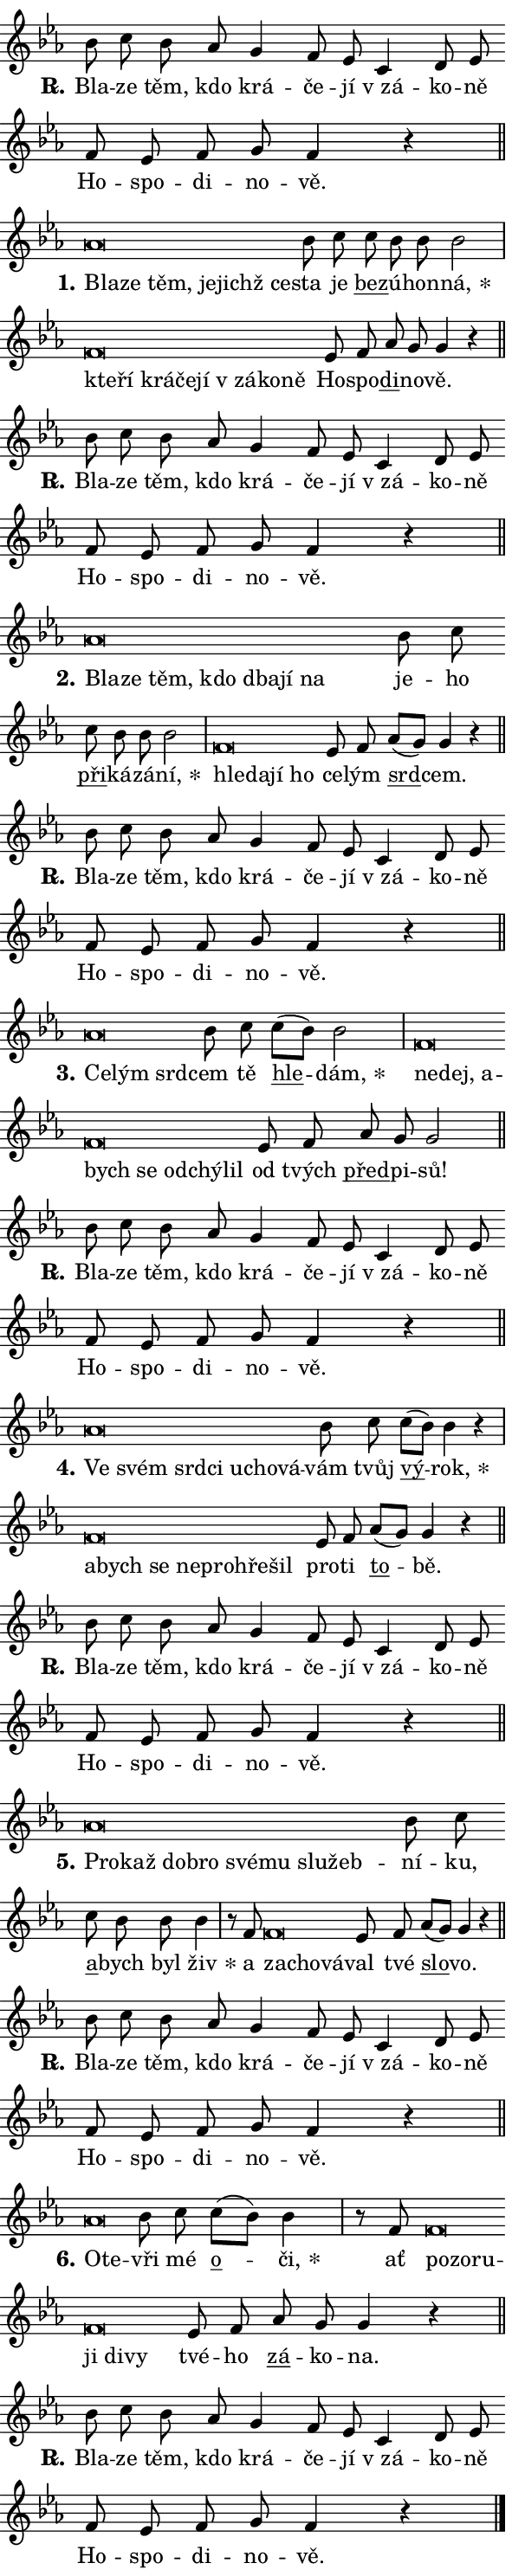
\version "2.24.0"
\header { tagline = "" }
\paper {
  indent = 0\cm
  top-margin = 0\cm
  right-margin = 0.13\cm % to fit lyric hyphens
  bottom-margin = 0\cm
  left-margin = 0\cm
  paper-width = 10\cm
  page-breaking = #ly:one-page-breaking
  system-system-spacing.basic-distance = #11
  score-system-spacing.basic-distance = #11
  ragged-last = ##f
}


%% Author: Thomas Morley
%% https://lists.gnu.org/archive/html/lilypond-user/2020-05/msg00002.html
#(define (line-position grob)
"Returns position of @var[grob} in current system:
   @code{'start}, if at first time-step
   @code{'end}, if at last time-step
   @code{'middle} otherwise
"
  (let* ((col (ly:item-get-column grob))
         (ln (ly:grob-object col 'left-neighbor))
         (rn (ly:grob-object col 'right-neighbor))
         (col-to-check-left (if (ly:grob? ln) ln col))
         (col-to-check-right (if (ly:grob? rn) rn col))
         (break-dir-left
           (and
             (ly:grob-property col-to-check-left 'non-musical #f)
             (ly:item-break-dir col-to-check-left)))
         (break-dir-right
           (and
             (ly:grob-property col-to-check-right 'non-musical #f)
             (ly:item-break-dir col-to-check-right))))
        (cond ((eqv? 1 break-dir-left) 'start)
              ((eqv? -1 break-dir-right) 'end)
              (else 'middle))))

#(define (tranparent-at-line-position vctor)
  (lambda (grob)
  "Relying on @code{line-position} select the relevant enry from @var{vctor}.
Used to determine transparency,"
    (case (line-position grob)
      ((end) (not (vector-ref vctor 0)))
      ((middle) (not (vector-ref vctor 1)))
      ((start) (not (vector-ref vctor 2))))))

noteHeadBreakVisibility =
#(define-music-function (break-visibility)(vector?)
"Makes @code{NoteHead}s transparent relying on @var{break-visibility}"
#{
  \override NoteHead.transparent =
    #(tranparent-at-line-position break-visibility)
#})

#(define delete-ledgers-for-transparent-note-heads
  (lambda (grob)
    "Reads whether a @code{NoteHead} is transparent.
If so this @code{NoteHead} is removed from @code{'note-heads} from
@var{grob}, which is supposed to be @code{LedgerLineSpanner}.
As a result ledgers are not printed for this @code{NoteHead}"
    (let* ((nhds-array (ly:grob-object grob 'note-heads))
           (nhds-list
             (if (ly:grob-array? nhds-array)
                 (ly:grob-array->list nhds-array)
                 '()))
           ;; Relies on the transparent-property being done before
           ;; Staff.LedgerLineSpanner.after-line-breaking is executed.
           ;; This is fragile ...
           (to-keep
             (remove
               (lambda (nhd)
                 (ly:grob-property nhd 'transparent #f))
               nhds-list)))
      ;; TODO find a better method to iterate over grob-arrays, similiar
      ;; to filter/remove etc for lists
      ;; For now rebuilt from scratch
      (set! (ly:grob-object grob 'note-heads)  '())
      (for-each
        (lambda (nhd)
          (ly:pointer-group-interface::add-grob grob 'note-heads nhd))
        to-keep))))

squashNotes = {
  \override NoteHead.X-extent = #'(-0.2 . 0.2)
  \override NoteHead.Y-extent = #'(-0.75 . 0)
  \override NoteHead.stencil =
    #(lambda (grob)
       (let ((pos (ly:grob-property grob 'staff-position)))
         (begin
           (if (< pos -7) (display "ERROR: Lower brevis then expected\n") (display ""))
           (if (<= pos -6) ly:text-interface::print ly:note-head::print))))
}
unSquashNotes = {
  \revert NoteHead.X-extent
  \revert NoteHead.Y-extent
  \revert NoteHead.stencil
}

hideNotes = \noteHeadBreakVisibility #begin-of-line-visible
unHideNotes = \noteHeadBreakVisibility #all-visible

% work-around for resetting accidentals
% https://lilypond.org/doc/v2.23/Documentation/notation/displaying-rhythms#unmetered-music
cadenzaMeasure = {
  \cadenzaOff
  \partial 1024 s1024
  \cadenzaOn
}

#(define-markup-command (accent layout props text) (markup?)
  "Underline accented syllable"
  (interpret-markup layout props
    #{\markup \override #'(offset . 4.3) \underline { #text }#}))

responsum = \markup \concat {
  "R" \hspace #-1.05 \path #0.1 #'((moveto 0 0.07) (lineto 0.9 0.8)) \hspace #0.05 "."
}

spaceSize = #0.6828661417322834 % exact space size for TeX Gyre Schola

\layout {
  \context {
    \Staff
    \remove "Time_signature_engraver"
    \override LedgerLineSpanner.after-line-breaking = #delete-ledgers-for-transparent-note-heads
  }
  \context {
    \Lyrics {
      \override LyricSpace.minimum-distance = \spaceSize
      \override LyricText.font-name = #"TeX Gyre Schola"
      \override LyricText.font-size = 1
      \override StanzaNumber.font-name = #"TeX Gyre Schola Bold"
      \override StanzaNumber.font-size = 1
    }
  }
  \context {
    \Score 
    \override NoteHead.text =
      #(lambda (grob) 
        (let ((pos (ly:grob-property grob 'staff-position)))
          #{\markup {
            \combine
              \halign #-0.55 \raise #(if (= pos -6) 0 0.5) \override #'(thickness . 2) \draw-line #'(3.2 . 0)
              \musicglyph "noteheads.sM1"
          }#}))
  }
}

% magnetic-lyrics.ily
%
%   written by
%     Jean Abou Samra <jean@abou-samra.fr>
%     Werner Lemberg <wl@gnu.org>
%
%   adapted by
%     Jiri Hon <jiri.hon@gmail.com>
%
% Version 2022-Apr-15

% https://www.mail-archive.com/lilypond-user@gnu.org/msg149350.html

#(define (Left_hyphen_pointer_engraver context)
   "Collect syllable-hyphen-syllable occurrences in lyrics and store
them in properties.  This engraver only looks to the left.  For
example, if the lyrics input is @code{foo -- bar}, it does the
following.

@itemize @bullet
@item
Set the @code{text} property of the @code{LyricHyphen} grob between
@q{foo} and @q{bar} to @code{foo}.

@item
Set the @code{left-hyphen} property of the @code{LyricText} grob with
text @q{foo} to the @code{LyricHyphen} grob between @q{foo} and
@q{bar}.
@end itemize

Use this auxiliary engraver in combination with the
@code{lyric-@/text::@/apply-@/magnetic-@/offset!} hook."
   (let ((hyphen #f)
         (text #f))
     (make-engraver
      (acknowledgers
       ((lyric-syllable-interface engraver grob source-engraver)
        (set! text grob)))
      (end-acknowledgers
       ((lyric-hyphen-interface engraver grob source-engraver)
        ;(when (not (grob::has-interface grob 'lyric-space-interface))
          (set! hyphen grob)));)
      ((stop-translation-timestep engraver)
       (when (and text hyphen)
         (ly:grob-set-object! text 'left-hyphen hyphen))
       (set! text #f)
       (set! hyphen #f)))))

#(define (lyric-text::apply-magnetic-offset! grob)
   "If the space between two syllables is less than the value in
property @code{LyricText@/.details@/.squash-threshold}, move the right
syllable to the left so that it gets concatenated with the left
syllable.

Use this function as a hook for
@code{LyricText@/.after-@/line-@/breaking} if the
@code{Left_@/hyphen_@/pointer_@/engraver} is active."
   (let ((hyphen (ly:grob-object grob 'left-hyphen #f)))
     (when hyphen
       (let ((left-text (ly:spanner-bound hyphen LEFT)))
         (when (grob::has-interface left-text 'lyric-syllable-interface)
           (let* ((common (ly:grob-common-refpoint grob left-text X))
                  (this-x-ext (ly:grob-extent grob common X))
                  (left-x-ext
                   (begin
                     ;; Trigger magnetism for left-text.
                     (ly:grob-property left-text 'after-line-breaking)
                     (ly:grob-extent left-text common X)))
                  ;; `delta` is the gap width between two syllables.
                  (delta (- (interval-start this-x-ext)
                            (interval-end left-x-ext)))
                  (details (ly:grob-property grob 'details))
                  (threshold (assoc-get 'squash-threshold details 0.2)))
             (when (< delta threshold)
               (let* (;; We have to manipulate the input text so that
                      ;; ligatures crossing syllable boundaries are not
                      ;; disabled.  For languages based on the Latin
                      ;; script this is essentially a beautification.
                      ;; However, for non-Western scripts it can be a
                      ;; necessity.
                      (lt (ly:grob-property left-text 'text))
                      (rt (ly:grob-property grob 'text))
                      (is-space (grob::has-interface hyphen 'lyric-space-interface))
                      (space (if is-space " " ""))
                      (extra-delta (if is-space spaceSize 0))
                      ;; Append new syllable.
                      (ltrt-space (if (and (string? lt) (string? rt))
                                (string-append lt space rt)
                                (make-concat-markup (list lt space rt))))
                      ;; Right-align `ltrt` to the right side.
                      (ltrt-space-markup (grob-interpret-markup
                               grob
                               (make-translate-markup
                                (cons (interval-length this-x-ext) 0)
                                (make-right-align-markup ltrt-space)))))
                 (begin
                   ;; Don't print `left-text`.
                   (ly:grob-set-property! left-text 'stencil #f)
                   ;; Set text and stencil (which holds all collected
                   ;; syllables so far) and shift it to the left.
                   (ly:grob-set-property! grob 'text ltrt-space)
                   (ly:grob-set-property! grob 'stencil ltrt-space-markup)
                   (ly:grob-translate-axis! grob (- (- delta extra-delta)) X))))))))))


#(define (lyric-hyphen::displace-bounds-first grob)
   ;; Make very sure this callback isn't triggered too early.
   (let ((left (ly:spanner-bound grob LEFT))
         (right (ly:spanner-bound grob RIGHT)))
     (ly:grob-property left 'after-line-breaking)
     (ly:grob-property right 'after-line-breaking)
     (ly:lyric-hyphen::print grob)))

squashThreshold = #0.4

\layout {
  \context {
    \Lyrics
    \consists #Left_hyphen_pointer_engraver
    \override LyricText.after-line-breaking =
      #lyric-text::apply-magnetic-offset!
    \override LyricHyphen.stencil = #lyric-hyphen::displace-bounds-first
    \override LyricText.details.squash-threshold = \squashThreshold
    \override LyricHyphen.minimum-distance = 0
    \override LyricHyphen.minimum-length = \squashThreshold
  }
}

squashText = \override LyricText.details.squash-threshold = 9999
unSquashText = \override LyricText.details.squash-threshold = \squashThreshold

leftText = \override LyricText.self-alignment-X = #LEFT
unLeftText = \revert LyricText.self-alignment-X

starOffset = #(lambda (grob) 
                (let ((x_offset (ly:self-alignment-interface::aligned-on-x-parent grob)))
                  (if (= x_offset 0) 0 (+ x_offset 1.2))))

star = #(define-music-function (syllable)(string?)
"Append star separator at the end of a syllable"
#{
  \once \override LyricText.X-offset = #starOffset
  \lyricmode { \markup {
    #syllable
    \override #'((font-name . "TeX Gyre Schola Bold")) \hspace #0.2 \lower #0.65 \larger "*"
  } }
#})

starAccent = #(define-music-function (syllable)(string?)
"Append star separator at the end of a syllable and make accent"
#{
  \once \override LyricText.X-offset = #starOffset
  \lyricmode { \markup {
    \accent #syllable
    \override #'((font-name . "TeX Gyre Schola Bold")) \hspace #0.2 \lower #0.65 \larger "*"
  } }
#})

breath = #(define-music-function (syllable)(string?)
"Append breathing indicator at the end of a syllable"
#{
  \lyricmode { \markup { #syllable "+" } }
#})

optionalBreath = #(define-music-function (syllable)(string?)
"Append optional breathing indicator at the end of a syllable"
#{
  \lyricmode { \markup { #syllable "(+)" } }
#})


\score {
    <<
        \new Voice = "melody" { \cadenzaOn \key es \major \relative { bes'8 c bes as g4 f8 es \bar "" c4 d8 es \bar "" f es f g f4 r \cadenzaMeasure \bar "||" \break } }
        \new Lyrics \lyricsto "melody" { \lyricmode { \set stanza = \responsum
Bla -- ze těm, kdo krá -- če -- jí "v zá" -- ko -- ně Ho -- spo -- di -- no -- vě. } }
    >>
    \layout {}
}

\score {
    <<
        \new Voice = "melody" { \cadenzaOn \key es \major \relative { \squashNotes as'\breve*1/16 \hideNotes \breve*1/16 \bar "" \breve*1/16 \bar "" \breve*1/16 \bar "" \breve*1/16 \breve*1/16 \bar "" \unHideNotes \unSquashNotes bes8 c \bar "" c bes bes bes2 \cadenzaMeasure \bar "|" \squashNotes f\breve*1/16 \hideNotes \breve*1/16 \bar "" \breve*1/16 \bar "" \breve*1/16 \bar "" \breve*1/16 \bar "" \breve*1/16 \bar "" \breve*1/16 \breve*1/16 \bar "" \unHideNotes \unSquashNotes es8 f \bar "" as g g4 r \cadenzaMeasure \bar "||" \break } }
        \new Lyrics \lyricsto "melody" { \lyricmode { \set stanza = "1."
\leftText Bla -- \squashText ze těm, je -- jichž ce -- \unLeftText \unSquashText sta je \markup \accent bez -- ú -- hon -- \star ná, \leftText kte -- \squashText ří krá -- če -- jí "v zá" -- ko -- ně \unLeftText \unSquashText Ho -- spo -- \markup \accent di -- no -- vě. } }
    >>
    \layout {}
}

\score {
    <<
        \new Voice = "melody" { \cadenzaOn \key es \major \relative { bes'8 c bes as g4 f8 es \bar "" c4 d8 es \bar "" f es f g f4 r \cadenzaMeasure \bar "||" \break } }
        \new Lyrics \lyricsto "melody" { \lyricmode { \set stanza = \responsum
Bla -- ze těm, kdo krá -- če -- jí "v zá" -- ko -- ně Ho -- spo -- di -- no -- vě. } }
    >>
    \layout {}
}

\score {
    <<
        \new Voice = "melody" { \cadenzaOn \key es \major \relative { \squashNotes as'\breve*1/16 \hideNotes \breve*1/16 \bar "" \breve*1/16 \bar "" \breve*1/16 \bar "" \breve*1/16 \bar "" \breve*1/16 \breve*1/16 \bar "" \unHideNotes \unSquashNotes bes8 c \bar "" c bes bes bes2 \cadenzaMeasure \bar "|" \squashNotes f\breve*1/16 \hideNotes \breve*1/16 \bar "" \breve*1/16 \breve*1/16 \bar "" \unHideNotes \unSquashNotes es8 f \bar "" as[( g)] g4 r \cadenzaMeasure \bar "||" \break } }
        \new Lyrics \lyricsto "melody" { \lyricmode { \set stanza = "2."
\leftText Bla -- \squashText ze těm, kdo dba -- jí na \unLeftText \unSquashText je -- ho \markup \accent při -- ká -- zá -- \star ní, \leftText hle -- \squashText da -- jí ho \unLeftText \unSquashText ce -- lým \markup \accent srd -- cem. } }
    >>
    \layout {}
}

\score {
    <<
        \new Voice = "melody" { \cadenzaOn \key es \major \relative { bes'8 c bes as g4 f8 es \bar "" c4 d8 es \bar "" f es f g f4 r \cadenzaMeasure \bar "||" \break } }
        \new Lyrics \lyricsto "melody" { \lyricmode { \set stanza = \responsum
Bla -- ze těm, kdo krá -- če -- jí "v zá" -- ko -- ně Ho -- spo -- di -- no -- vě. } }
    >>
    \layout {}
}

\score {
    <<
        \new Voice = "melody" { \cadenzaOn \key es \major \relative { \squashNotes as'\breve*1/16 \hideNotes \breve*1/16 \breve*1/16 \bar "" \unHideNotes \unSquashNotes bes8 c \bar "" c[( bes)] bes2 \cadenzaMeasure \bar "|" \squashNotes f\breve*1/16 \hideNotes \breve*1/16 \bar "" \breve*1/16 \bar "" \breve*1/16 \bar "" \breve*1/16 \bar "" \breve*1/16 \bar "" \breve*1/16 \breve*1/16 \bar "" \unHideNotes \unSquashNotes es8 f \bar "" as g g2 \cadenzaMeasure \bar "||" \break } }
        \new Lyrics \lyricsto "melody" { \lyricmode { \set stanza = "3."
\leftText Ce -- \squashText lým srd -- \unLeftText \unSquashText cem tě \markup \accent hle -- \star dám, \leftText ne -- \squashText dej, a -- bych se od -- chý -- lil \unLeftText \unSquashText od tvých \markup \accent před -- pi -- sů! } }
    >>
    \layout {}
}

\score {
    <<
        \new Voice = "melody" { \cadenzaOn \key es \major \relative { bes'8 c bes as g4 f8 es \bar "" c4 d8 es \bar "" f es f g f4 r \cadenzaMeasure \bar "||" \break } }
        \new Lyrics \lyricsto "melody" { \lyricmode { \set stanza = \responsum
Bla -- ze těm, kdo krá -- če -- jí "v zá" -- ko -- ně Ho -- spo -- di -- no -- vě. } }
    >>
    \layout {}
}

\score {
    <<
        \new Voice = "melody" { \cadenzaOn \key es \major \relative { \squashNotes as'\breve*1/16 \hideNotes \breve*1/16 \bar "" \breve*1/16 \bar "" \breve*1/16 \bar "" \breve*1/16 \bar "" \breve*1/16 \breve*1/16 \bar "" \unHideNotes \unSquashNotes bes8 c \bar "" c[( bes)] bes4 r \cadenzaMeasure \bar "|" \squashNotes f\breve*1/16 \hideNotes \breve*1/16 \bar "" \breve*1/16 \bar "" \breve*1/16 \bar "" \breve*1/16 \bar "" \breve*1/16 \breve*1/16 \bar "" \unHideNotes \unSquashNotes es8 f \bar "" as[( g)] g4 r \cadenzaMeasure \bar "||" \break } }
        \new Lyrics \lyricsto "melody" { \lyricmode { \set stanza = "4."
\leftText Ve \squashText svém srd -- ci u -- cho -- vá -- \unLeftText \unSquashText vám tvůj \markup \accent vý -- \star rok, \leftText a -- \squashText bych se ne -- pro -- hře -- šil \unLeftText \unSquashText pro -- ti \markup \accent to -- bě. } }
    >>
    \layout {}
}

\score {
    <<
        \new Voice = "melody" { \cadenzaOn \key es \major \relative { bes'8 c bes as g4 f8 es \bar "" c4 d8 es \bar "" f es f g f4 r \cadenzaMeasure \bar "||" \break } }
        \new Lyrics \lyricsto "melody" { \lyricmode { \set stanza = \responsum
Bla -- ze těm, kdo krá -- če -- jí "v zá" -- ko -- ně Ho -- spo -- di -- no -- vě. } }
    >>
    \layout {}
}

\score {
    <<
        \new Voice = "melody" { \cadenzaOn \key es \major \relative { \squashNotes as'\breve*1/16 \hideNotes \breve*1/16 \bar "" \breve*1/16 \bar "" \breve*1/16 \bar "" \breve*1/16 \bar "" \breve*1/16 \bar "" \breve*1/16 \breve*1/16 \bar "" \unHideNotes \unSquashNotes bes8 c \bar "" c bes bes bes4 \cadenzaMeasure \bar "|" r8 f8 \squashNotes f\breve*1/16 \hideNotes \breve*1/16 \breve*1/16 \bar "" \unHideNotes \unSquashNotes es8 f \bar "" as[( g)] g4 r \cadenzaMeasure \bar "||" \break } }
        \new Lyrics \lyricsto "melody" { \lyricmode { \set stanza = "5."
\leftText Pro -- \squashText kaž dob -- ro své -- mu slu -- žeb -- \unLeftText \unSquashText ní -- ku, \markup \accent a -- bych byl \star živ a \leftText za -- \squashText cho -- vá -- \unLeftText \unSquashText val tvé \markup \accent slo -- vo. } }
    >>
    \layout {}
}

\score {
    <<
        \new Voice = "melody" { \cadenzaOn \key es \major \relative { bes'8 c bes as g4 f8 es \bar "" c4 d8 es \bar "" f es f g f4 r \cadenzaMeasure \bar "||" \break } }
        \new Lyrics \lyricsto "melody" { \lyricmode { \set stanza = \responsum
Bla -- ze těm, kdo krá -- če -- jí "v zá" -- ko -- ně Ho -- spo -- di -- no -- vě. } }
    >>
    \layout {}
}

\score {
    <<
        \new Voice = "melody" { \cadenzaOn \key es \major \relative { \squashNotes as'\breve*1/16 \hideNotes \breve*1/16 \bar "" \unHideNotes \unSquashNotes bes8 c \bar "" c[( bes)] bes4 \cadenzaMeasure \bar "|" r8 f8 \squashNotes f\breve*1/16 \hideNotes \breve*1/16 \bar "" \breve*1/16 \bar "" \breve*1/16 \bar "" \breve*1/16 \breve*1/16 \bar "" \unHideNotes \unSquashNotes es8 f \bar "" as g g4 r \cadenzaMeasure \bar "||" \break } }
        \new Lyrics \lyricsto "melody" { \lyricmode { \set stanza = "6."
\leftText O -- \squashText te -- \unLeftText \unSquashText vři mé \markup \accent o -- \star či, ať \leftText po -- \squashText zo -- ru -- ji di -- vy \unLeftText \unSquashText tvé -- ho \markup \accent zá -- ko -- na. } }
    >>
    \layout {}
}

\score {
    <<
        \new Voice = "melody" { \cadenzaOn \key es \major \relative { bes'8 c bes as g4 f8 es \bar "" c4 d8 es \bar "" f es f g f4 r \cadenzaMeasure \bar "||" \break } \bar "|." }
        \new Lyrics \lyricsto "melody" { \lyricmode { \set stanza = \responsum
Bla -- ze těm, kdo krá -- če -- jí "v zá" -- ko -- ně Ho -- spo -- di -- no -- vě. } }
    >>
    \layout {}
}
